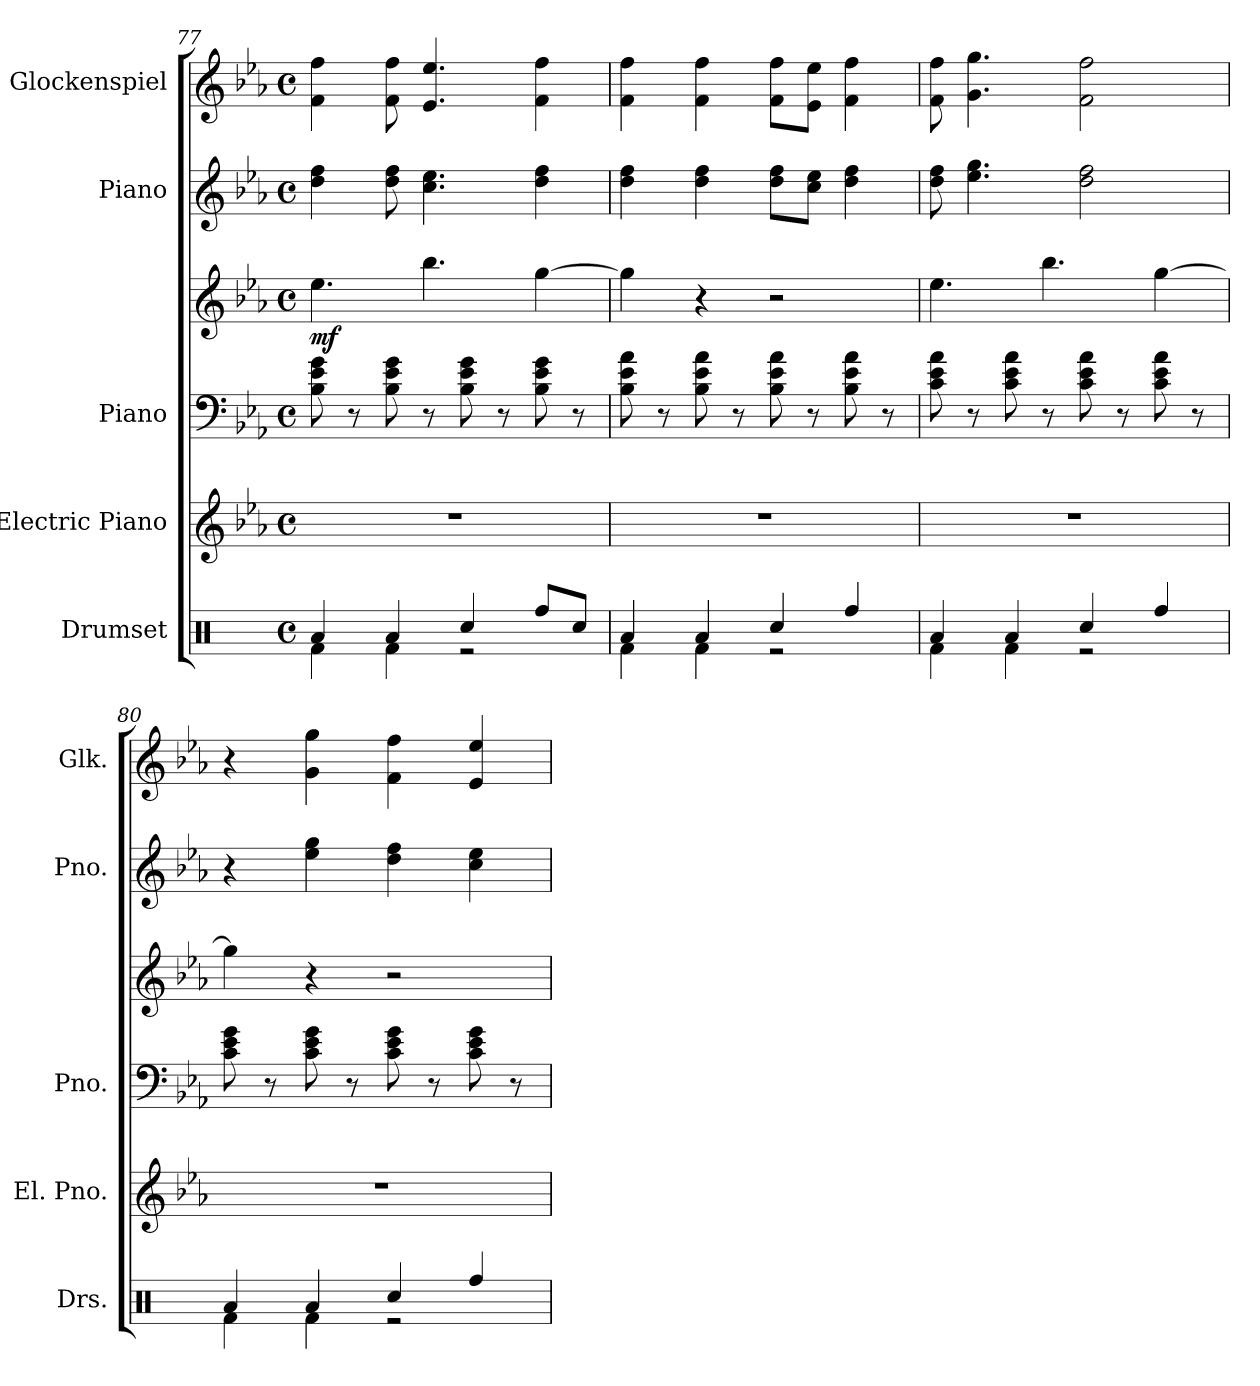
**kern	**kern	**kern	**kern	**dynam	**kern	**kern
*part5	*part4	*part3	*part3	*part3	*part2	*part1
*staff6	*staff5	*staff4	*staff3	*staff3/4	*staff2	*staff1
*I"Drumset	*I"Electric Piano	*I"Piano	*	*	*I"Piano	*I"Glockenspiel
*I'Drs.	*I'El. Pno.	*I'Pno.	*	*	*I'Pno.	*I'Glk.
*clefX	*clefG2	*clefF4	*clefG2	*	*clefG2	*clefG2
*	*	*	*	*	*	*ITrd-14c-24
*k[]	*k[b-e-a-]	*k[b-e-a-]	*k[b-e-a-]	*	*k[b-e-a-]	*k[b-e-a-]
*M4/4	*M4/4	*M4/4	*M4/4	*	*M4/4	*M4/4
*met(c)	*met(c)	*met(c)	*met(c)	*	*met(c)	*met(c)
=77	=77	=77	=77	=77	=77	=77
*^	*	*	*	*	*	*
!	!	!	!	!	!LO:DY:b	!	!
4Ra/	4Rf\	1r	8B-\ 8e-\ 8g\	4.ee-\	mf	4dd\ 4ff\	4fff\ 4ffff\
.	.	.	8r	.	.	.	.
4Ra/	4Rf\	.	8B-\ 8e-\ 8g\	.	.	8dd\ 8ff\	8fff\ 8ffff\
.	.	.	8r	4.bb-\	.	4.cc\ 4.ee-\	4.eee-/ 4.eeee-/
4Rcc/	2r	.	8B-\ 8e-\ 8g\	.	.	.	.
.	.	.	8r	.	.	.	.
8Rff/L	.	.	8B-\ 8e-\ 8g\	[4gg\	.	4dd\ 4ff\	4fff\ 4ffff\
8Rcc/J	.	.	8r	.	.	.	.
=78	=78	=78	=78	=78	=78	=78	=78
4Ra/	4Rf\	1r	8B-\ 8e-\ 8a-\	4gg\]	.	4dd\ 4ff\	4fff\ 4ffff\
.	.	.	8r	.	.	.	.
4Ra/	4Rf\	.	8B-\ 8e-\ 8a-\	4r	.	4dd\ 4ff\	4fff\ 4ffff\
.	.	.	8r	.	.	.	.
4Rcc/	2r	.	8B-\ 8e-\ 8a-\	2r	.	8dd\ 8ff\L	8fff\ 8ffff\L
.	.	.	8r	.	.	8cc\ 8ee-\J	8eee-\ 8eeee-\J
4Rff/	.	.	8B-\ 8e-\ 8a-\	.	.	4dd\ 4ff\	4fff\ 4ffff\
.	.	.	8r	.	.	.	.
=79	=79	=79	=79	=79	=79	=79	=79
4Ra/	4Rf\	1r	8c\ 8e-\ 8a-\	4.ee-\	.	8dd\ 8ff\	8fff\ 8ffff\
.	.	.	8r	.	.	4.ee-\ 4.gg\	4.ggg\ 4.gggg\
4Ra/	4Rf\	.	8c\ 8e-\ 8a-\	.	.	.	.
.	.	.	8r	4.bb-\	.	.	.
4Rcc/	2r	.	8c\ 8e-\ 8a-\	.	.	2dd\ 2ff\	2fff\ 2ffff\
.	.	.	8r	.	.	.	.
4Rff/	.	.	8c\ 8e-\ 8a-\	[4gg\	.	.	.
.	.	.	8r	.	.	.	.
=80	=80	=80	=80	=80	=80	=80	=80
4Ra/	4Rf\	1r	8c\ 8e-\ 8g\	4gg\]	.	4r	4r
.	.	.	8r	.	.	.	.
4Ra/	4Rf\	.	8c\ 8e-\ 8g\	4r	.	4ee-\ 4gg\	4ggg\ 4gggg\
.	.	.	8r	.	.	.	.
4Rcc/	2r	.	8c\ 8e-\ 8g\	2r	.	4dd\ 4ff\	4fff\ 4ffff\
.	.	.	8r	.	.	.	.
4Rff/	.	.	8c\ 8e-\ 8g\	.	.	4cc\ 4ee-\	4eee-/ 4eeee-/
.	.	.	8r	.	.	.	.
*v	*v	*	*	*	*	*	*
=	=	=	=	=	=	=
*-	*-	*-	*-	*-	*-	*-
